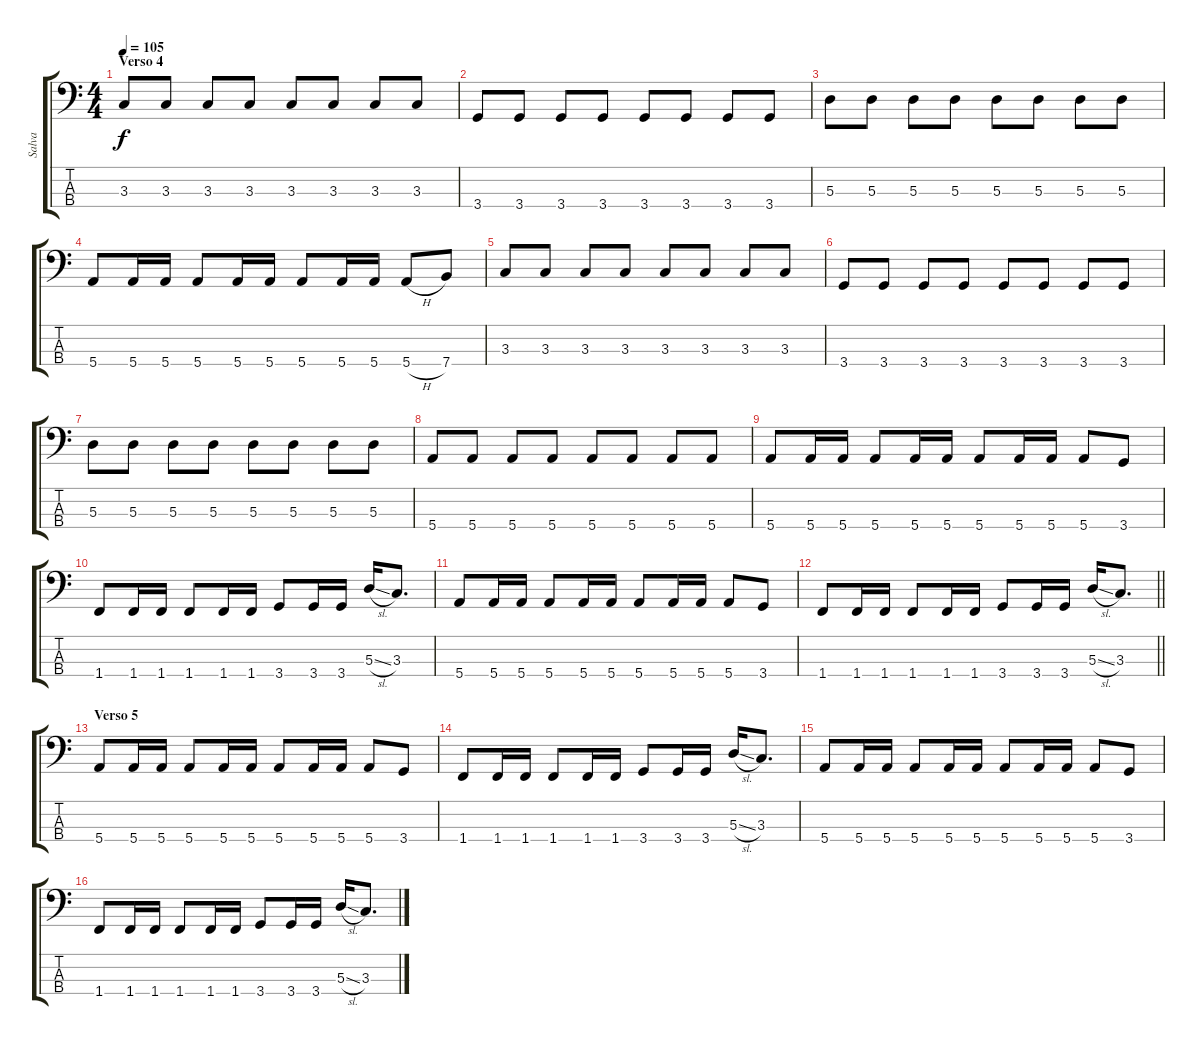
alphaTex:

\track ("Salva" "Salva") {instrument electricbassfinger}
\staff {score tabs}
\tuning (G2 D2 A1 E1) {hide}
\ts (4 4)
\section ("" "Verso 4")
\tempo 105
\clef f4
\ks c
3.3.8{dy f} 3.3.8 3.3.8 3.3.8 3.3.8 3.3.8 3.3.8 3.3.8 |
3.4.8 3.4.8 3.4.8 3.4.8 3.4.8 3.4.8 3.4.8 3.4.8 |
5.3.8 5.3.8 5.3.8 5.3.8 5.3.8 5.3.8 5.3.8 5.3.8 |
5.4.8 5.4.16 5.4.16 5.4.8 5.4.16 5.4.16 5.4.8 5.4.16 5.4.16 5.4{h}.8 7.4.8 |
3.3.8 3.3.8 3.3.8 3.3.8 3.3.8 3.3.8 3.3.8 3.3.8 |
3.4.8 3.4.8 3.4.8 3.4.8 3.4.8 3.4.8 3.4.8 3.4.8 |
5.3.8 5.3.8 5.3.8 5.3.8 5.3.8 5.3.8 5.3.8 5.3.8 |
5.4.8 5.4.8 5.4.8 5.4.8 5.4.8 5.4.8 5.4.8 5.4.8 |
5.4.8 5.4.16 5.4.16 5.4.8 5.4.16 5.4.16 5.4.8 5.4.16 5.4.16 5.4.8 3.4.8 |
1.4.8 1.4.16 1.4.16 1.4.8 1.4.16 1.4.16 3.4.8 3.4.16 3.4.16 5.3{sl}.16 3.3.8{d} |
5.4.8 5.4.16 5.4.16 5.4.8 5.4.16 5.4.16 5.4.8 5.4.16 5.4.16 5.4.8 3.4.8 |
\barLineRight lightlight
1.4.8 1.4.16 1.4.16 1.4.8 1.4.16 1.4.16 3.4.8 3.4.16 3.4.16 5.3{sl}.16 3.3.8{d} |
\section ("" "Verso 5")
5.4.8 5.4.16 5.4.16 5.4.8 5.4.16 5.4.16 5.4.8 5.4.16 5.4.16 5.4.8 3.4.8 |
1.4.8 1.4.16 1.4.16 1.4.8 1.4.16 1.4.16 3.4.8 3.4.16 3.4.16 5.3{sl}.16 3.3.8{d} |
5.4.8 5.4.16 5.4.16 5.4.8 5.4.16 5.4.16 5.4.8 5.4.16 5.4.16 5.4.8 3.4.8 |
1.4.8 1.4.16 1.4.16 1.4.8 1.4.16 1.4.16 3.4.8 3.4.16 3.4.16 5.3{sl}.16 3.3.8{d}
